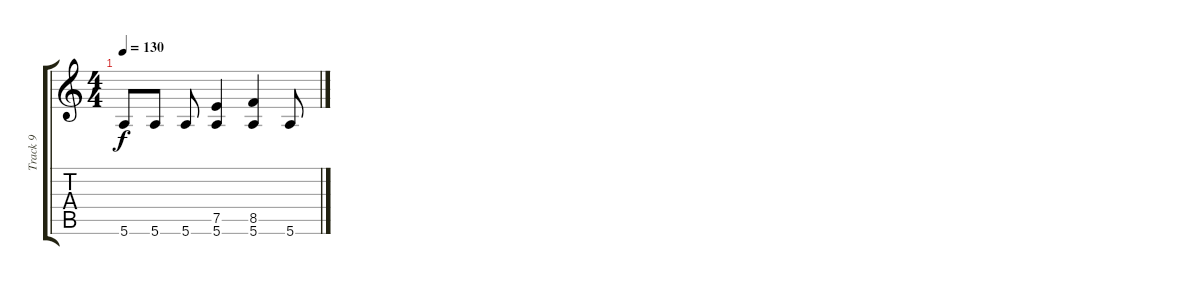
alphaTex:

\track ("Track 9" "Track 9") {instrument distortionguitar}
\staff {score tabs}
\tuning (E4 B3 G3 D3 A2 E2) {hide}
\ts (4 4)
\tempo 130
\clef g2
\ks c
5.6.8{dy f} 5.6.8 5.6.8 (7.5 5.6).4 (8.5 5.6).4 5.6.8
